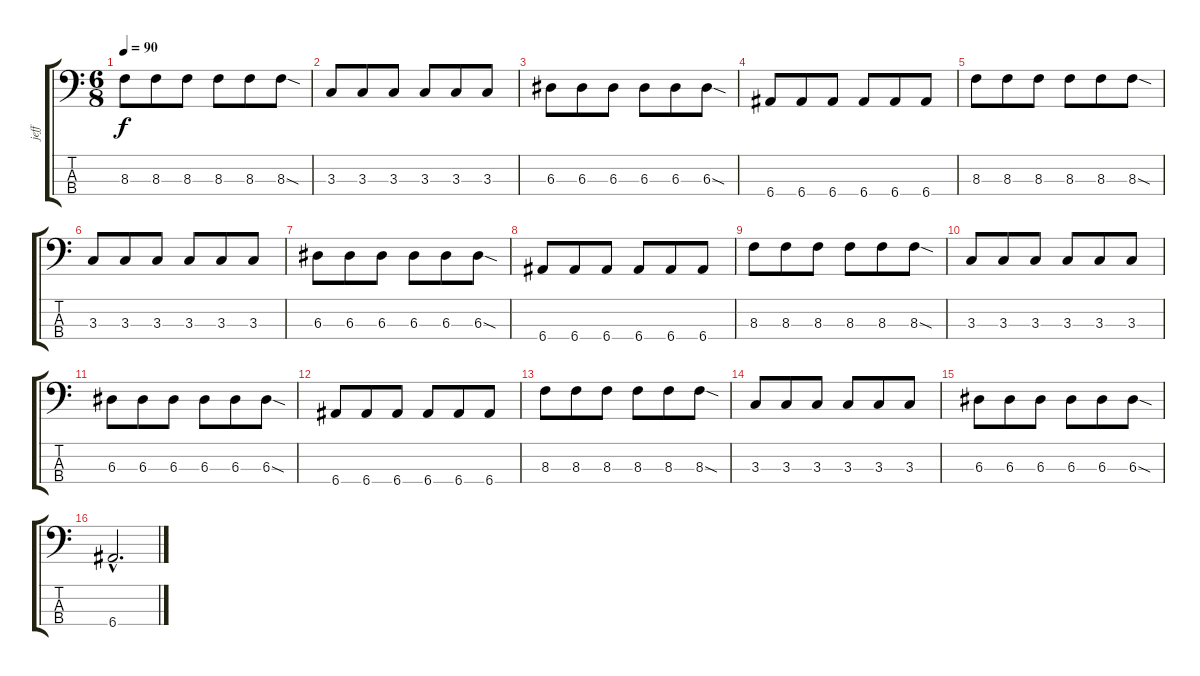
\track ("jeff" "jeff") {instrument fretlessbass}
\staff {score tabs}
\tuning (G2 D2 A1 E1) {hide}
\ts (6 8)
\tempo 90
\clef f4
\ks c
8.3.8{dy f} 8.3.8 8.3.8 8.3.8 8.3.8 8.3{sod}.8 |
3.3.8 3.3.8 3.3.8 3.3.8 3.3.8 3.3.8 |
6.3.8 6.3.8 6.3.8 6.3.8 6.3.8 6.3{sod}.8 |
6.4.8 6.4.8 6.4.8 6.4.8 6.4.8 6.4.8 |
8.3.8 8.3.8 8.3.8 8.3.8 8.3.8 8.3{sod}.8 |
3.3.8 3.3.8 3.3.8 3.3.8 3.3.8 3.3.8 |
6.3.8 6.3.8 6.3.8 6.3.8 6.3.8 6.3{sod}.8 |
6.4.8 6.4.8 6.4.8 6.4.8 6.4.8 6.4.8 |
8.3.8 8.3.8 8.3.8 8.3.8 8.3.8 8.3{sod}.8 |
3.3.8 3.3.8 3.3.8 3.3.8 3.3.8 3.3.8 |
6.3.8 6.3.8 6.3.8 6.3.8 6.3.8 6.3{sod}.8 |
6.4.8 6.4.8 6.4.8 6.4.8 6.4.8 6.4.8 |
8.3.8 8.3.8 8.3.8 8.3.8 8.3.8 8.3{sod}.8 |
3.3.8 3.3.8 3.3.8 3.3.8 3.3.8 3.3.8 |
6.3.8 6.3.8 6.3.8 6.3.8 6.3.8 6.3{sod}.8 |
6.4{hac}.2{d}
